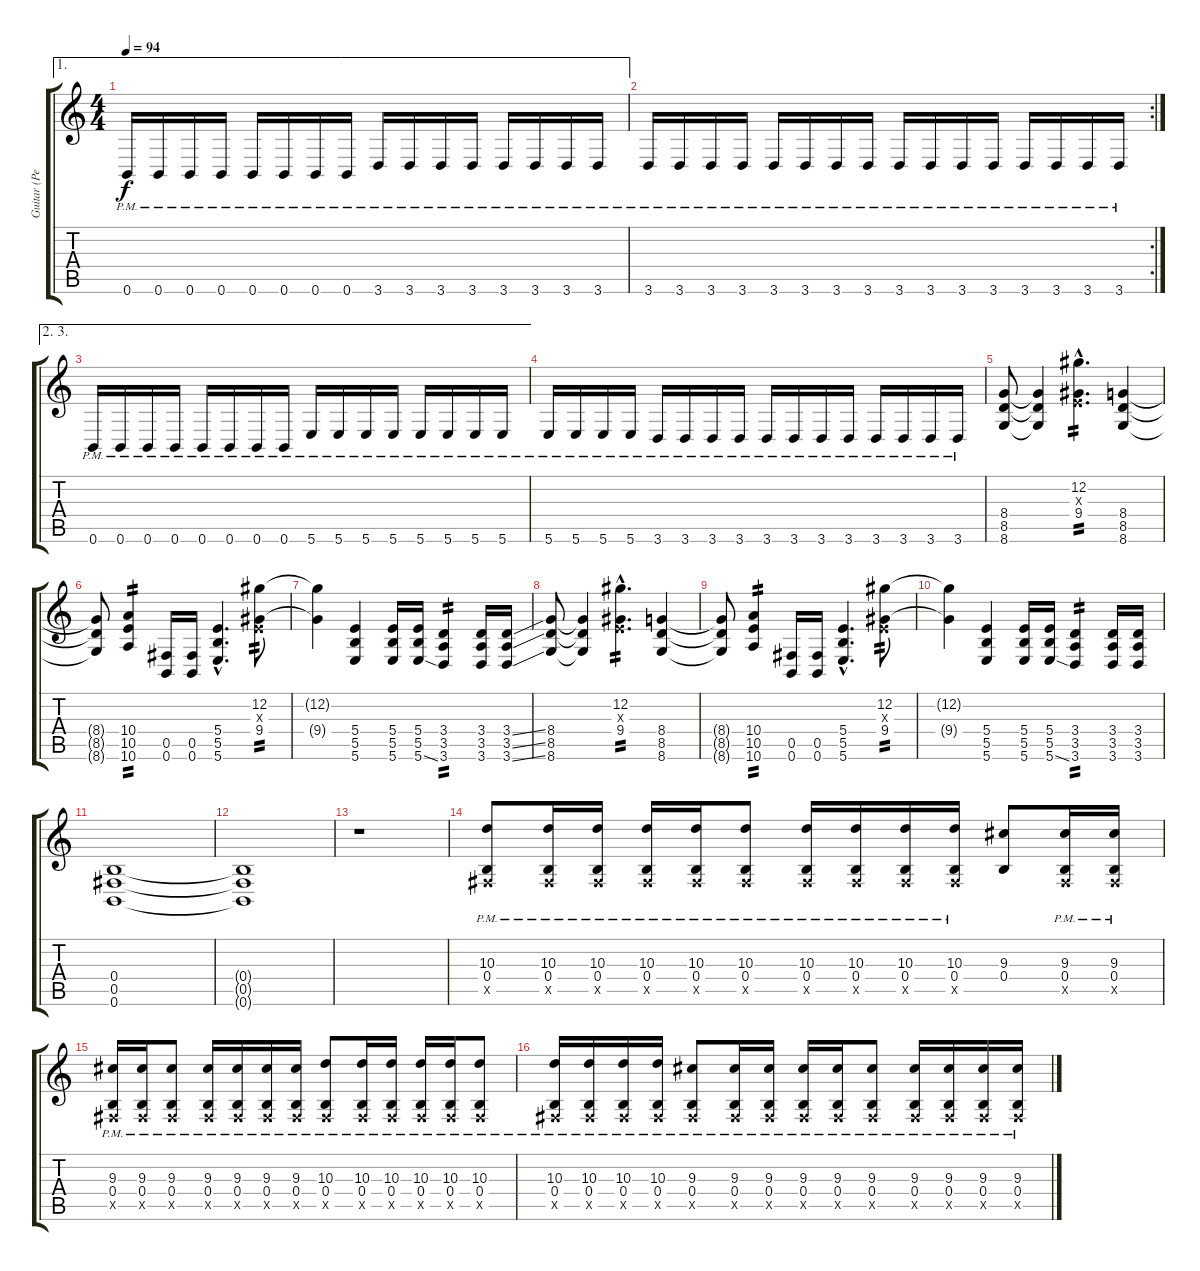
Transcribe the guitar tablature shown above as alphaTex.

\track ("Guitar (Pete)" "Guitar (Pe") {instrument distortionguitar}
\staff {score tabs}
\tuning (Db4 Ab3 E3 B2 Gb2 B1) {hide}
\ae 1
\ts (4 4)
\tempo 94
\clef g2
\ks c
0.6{pm}.16{dy f} 0.6{pm}.16 0.6{pm}.16 0.6{pm}.16 0.6{pm}.16 0.6{pm}.16 0.6{pm}.16 0.6{pm}.16 3.6{pm}.16 3.6{pm}.16 3.6{pm}.16 3.6{pm}.16 3.6{pm}.16 3.6{pm}.16 3.6{pm}.16 3.6{pm}.16 |
\rc 2
3.6{pm}.16 3.6{pm}.16 3.6{pm}.16 3.6{pm}.16 3.6{pm}.16 3.6{pm}.16 3.6{pm}.16 3.6{pm}.16 3.6{pm}.16 3.6{pm}.16 3.6{pm}.16 3.6{pm}.16 3.6{pm}.16 3.6{pm}.16 3.6{pm}.16 3.6{pm}.16 |
\ae (2 3)
0.6{pm}.16 0.6{pm}.16 0.6{pm}.16 0.6{pm}.16 0.6{pm}.16 0.6{pm}.16 0.6{pm}.16 0.6{pm}.16 5.6{pm}.16 5.6{pm}.16 5.6{pm}.16 5.6{pm}.16 5.6{pm}.16 5.6{pm}.16 5.6{pm}.16 5.6{pm}.16 |
5.6{pm}.16 5.6{pm}.16 5.6{pm}.16 5.6{pm}.16 3.6{pm}.16 3.6{pm}.16 3.6{pm}.16 3.6{pm}.16 3.6{pm}.16 3.6{pm}.16 3.6{pm}.16 3.6{pm}.16 3.6{pm}.16 3.6{pm}.16 3.6{pm}.16 3.6{pm}.16 |
(8.4 8.5 8.6).8 (8.4{t} 8.5{t} 8.6{t}).4 (12.2{hac} 0.3{hac x} 9.4{hac}).4{d tp 2} (8.4 8.5 8.6).4 |
(8.4{t} 8.5{t} 8.6{t}).8 (10.4 10.5 10.6).4{tp 2} (0.5 0.6).16 (0.5 0.6).16 (5.4{hac} 5.5{hac} 5.6{hac}).4{d} (12.2 0.3{x} 9.4).8{tp 2} |
(12.2{t} 9.4{t}).4 (5.4 5.5 5.6).4 (5.4 5.5 5.6).16 (5.4 5.5 5.6{ss}).16 (3.4 3.5 3.6).4{tp 2} (3.4 3.5 3.6).16 (3.4{ss} 3.5{ss} 3.6{ss}).16 |
(8.4 8.5 8.6).8 (8.4{t} 8.5{t} 8.6{t}).4 (12.2{hac} 0.3{hac x} 9.4{hac}).4{d tp 2} (8.4 8.5 8.6).4 |
(8.4{t} 8.5{t} 8.6{t}).8 (10.4 10.5 10.6).4{tp 2} (0.5 0.6).16 (0.5 0.6).16 (5.4{hac} 5.5{hac} 5.6{hac}).4{d} (12.2 0.3{x} 9.4).8{tp 2} |
(12.2{t} 9.4{t}).4 (5.4 5.5 5.6).4 (5.4 5.5 5.6).16 (5.4 5.5 5.6{ss}).16 (3.4 3.5 3.6).4{tp 2} (3.4 3.5 3.6).16 (3.4 3.5 3.6).16 |
(0.4 0.5 0.6).1 |
(0.4{t} 0.5{t} 0.6{t}).1 |
r.1 |
(10.3 0.4{pm} 0.5{x}).8{instrument distortionguitar} (10.3 0.4{pm} 0.5{x}).16 (10.3 0.4{pm} 0.5{x}).16 (10.3 0.4{pm} 0.5{x}).16 (10.3 0.4{pm} 0.5{x}).16 (10.3 0.4{pm} 0.5{x}).8 (10.3 0.4{pm} 0.5{x}).16 (10.3 0.4{pm} 0.5{x}).16 (10.3 0.4{pm} 0.5{x}).16 (10.3 0.4{pm} 0.5{x}).16 (9.3 0.4).8 (9.3 0.4{pm} 0.5{x}).16 (9.3 0.4{pm} 0.5{x}).16 |
(9.3 0.4{pm} 0.5{x}).16 (9.3 0.4{pm} 0.5{x}).16 (9.3 0.4{pm} 0.5{x}).8 (9.3 0.4{pm} 0.5{x}).16 (9.3 0.4{pm} 0.5{x}).16 (9.3 0.4{pm} 0.5{x}).16 (9.3 0.4{pm} 0.5{x}).16 (10.3 0.4{pm} 0.5{x}).8 (10.3 0.4{pm} 0.5{x}).16 (10.3 0.4{pm} 0.5{x}).16 (10.3 0.4{pm} 0.5{x}).16 (10.3 0.4{pm} 0.5{x}).16 (10.3 0.4{pm} 0.5{x}).8 |
(10.3 0.4{pm} 0.5{x}).16 (10.3 0.4{pm} 0.5{x}).16 (10.3 0.4{pm} 0.5{x}).16 (10.3 0.4{pm} 0.5{x}).16 (9.3 0.4{pm} 0.5{x}).8 (9.3 0.4{pm} 0.5{x}).16 (9.3 0.4{pm} 0.5{x}).16 (9.3 0.4{pm} 0.5{x}).16 (9.3 0.4{pm} 0.5{x}).16 (9.3 0.4{pm} 0.5{x}).8 (9.3 0.4{pm} 0.5{x}).16 (9.3 0.4{pm} 0.5{x}).16 (9.3 0.4{pm} 0.5{x}).16 (9.3 0.4{pm} 0.5{x}).16
